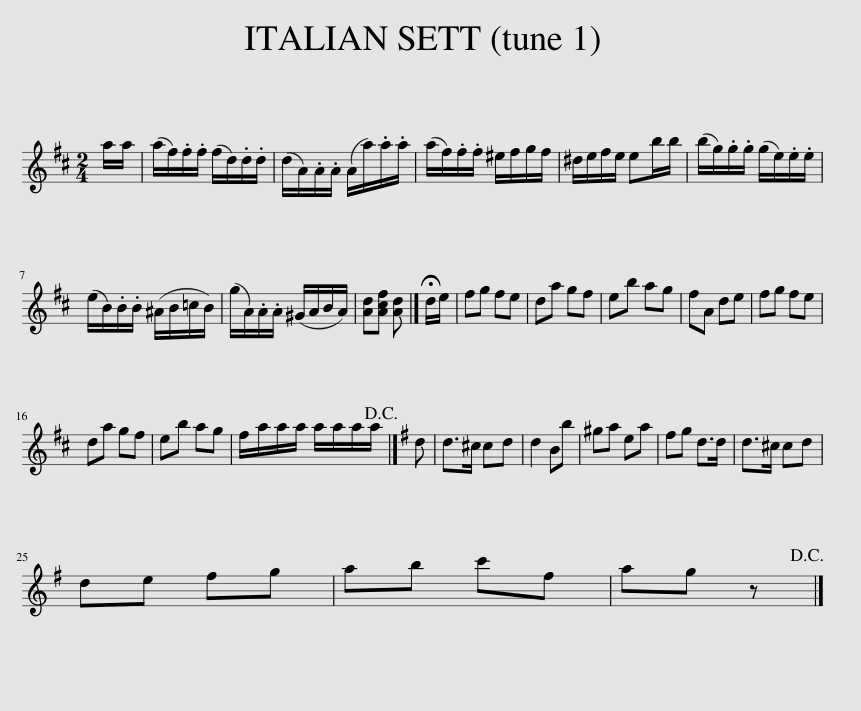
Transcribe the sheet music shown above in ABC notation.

X:1
L:1/8
M:2/4
I:linebreak $
K:D
V:1 treble
V:1
 a/a/ | (a/f/).f/.f/ (f/d/).d/.d/ | (d/A/).A/.A/ (A/a/).a/.a/ | (a/f/).f/.f/ ^e/f/g/f/ | ^d/e/f/e/ eb/b/ | %5
 (b/g/).g/.g/ (g/e/).e/.e/ |$ (e/B/).B/.B/ (^A/B/=c/B/) | (g/A/).A/.A/ (^G/A/B/A/) | [Ad][Acf] [Ad] |] !fermata!d/e/ | %10
 fg fe | da gf | eb ag | fA de | fg fe |$ %15
 da gf | eb ag | f/a/a/a/ a/a/a/a/!D.C.! |][K:G] d | d>^c cd | %20
 d2 Bb | ^ga ea | fg d>d | d>^c cd |$ de fg | %25
 ab c'f | ag z!D.C.! |] %27
